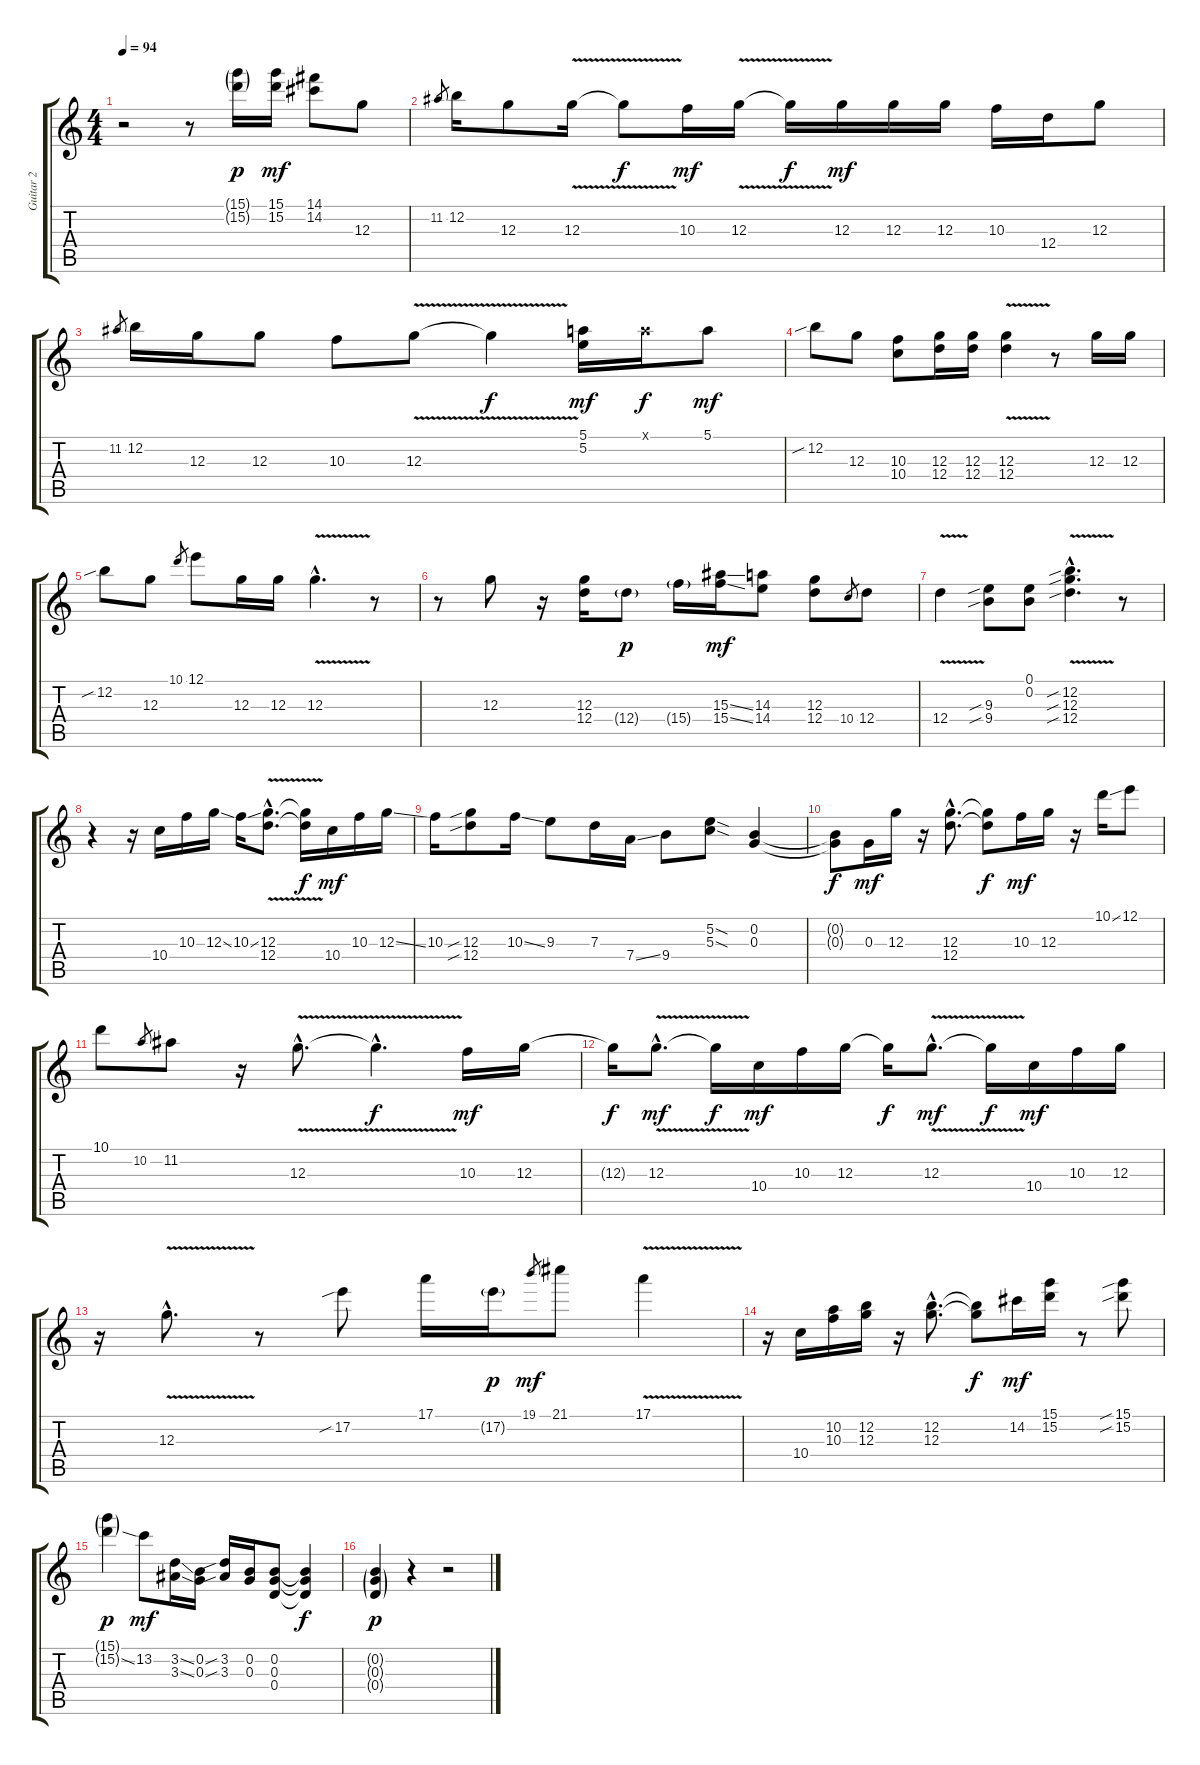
\track ("Guitar 2" "Guitar 2") {instrument acousticguitarnylon}
\staff {score tabs}
\tuning (E4 B3 G3 D3 A2 E2) {hide}
\ts (4 4)
\tempo 94
\clef g2
\ks c
r.2{dy mf} r.8 (15.1{g} 15.2{g}).16{dy p} (15.1 15.2).16{dy mf} (14.1 14.2).8 12.3.8 |
11.2.8{gr} 12.2.16 12.3.8 12.3{v}.16 12.3{t}.8{dy f} 10.3.16{dy mf} 12.3{v}.16 12.3{t}.16{dy f} 12.3.16{dy mf} 12.3.16 12.3.16 10.3.16 12.4.16 12.3.8 |
11.2.8{gr} 12.2.16 12.3.16 12.3.8 10.3.8 12.3{v}.8 12.3{t}.4{dy f} (5.1 5.2).16{dy mf} 5.1{x}.16{dy f} 5.1.8{dy mf} |
12.2{sib}.8 12.3.8 (10.3 10.4).8 (12.3 12.4).16 (12.3 12.4).16 (12.3{v} 12.4).4 r.8 12.3.16 12.3.16 |
12.2{sib}.8 12.3.8 10.1.8{gr} 12.1.8 12.3.16 12.3.16 12.3{v hac}.4{d} r.8 |
r.8 12.3.8 r.16 (12.3 12.4).16 12.4{g}.8{dy p} 15.4{g}.16 (15.3{ss} 15.4{ss}).16{dy mf} (14.3 14.4).8 (12.3 12.4).8 10.4.8{gr} 12.4.8 |
12.4{v}.4 (9.3{sib} 9.4{sib}).8 (0.1 0.2).8 (12.2{sib hac} 12.3{sib hac} 12.4{v sib hac}).4{d} r.8 |
r.4 r.16 10.4.16 10.3.16 12.3{ss}.16 10.3{ss}.16 (12.3{v hac} 12.4{hac}).8{d} (12.3{t} 12.4{t}).16{dy f} 10.4.16{dy mf} 10.3.16 12.3{ss}.16 |
10.3.16 (12.3{sib} 12.4{sib}).8 10.3{ss}.16 9.3.8 7.3.16 7.4{ss}.16 9.4.8 (5.2{sod} 5.3{sod}).8 (0.2 0.3).4 |
(0.2{t} 0.3{t}).8{dy f} 0.3.16{dy mf} 12.3.16 r.16 (12.3{hac} 12.4{hac}).8{d} (12.3{t} 12.4{t}).8{dy f} 10.3.16{dy mf} 12.3.16 r.16 10.1{ss}.16 12.1.8 |
10.1.8 10.2.8{gr} 11.2.8 r.16 12.3{v hac}.8{d} 12.3{hac t}.4{d dy f} 10.3.16{dy mf} 12.3.16 |
12.3{t}.16{dy f} 12.3{v hac}.8{d dy mf} 12.3{t}.16{dy f} 10.4.16{dy mf} 10.3.16 12.3.16 12.3{t}.16{dy f} 12.3{v hac}.8{d dy mf} 12.3{t}.16{dy f} 10.4.16{dy mf} 10.3.16 12.3.16 |
r.16 12.3{v hac}.8{d} r.8 17.2{sib}.8 17.1.16 17.2{g}.16{dy p} 19.1.8{gr dy mf} 21.1.8 17.1{v}.4 |
r.16 10.4.16 (10.2 10.3).16 (12.2 12.3).16 r.16 (12.2{hac} 12.3{hac}).8{d} (12.2{t} 12.3{t}).8{dy f} 14.2.16{dy mf} (15.1 15.2).16 r.8 (15.1{sib} 15.2{sib}).8 |
(15.1{g} 15.2{ss g}).4{dy p} 13.2.8{dy mf} (3.2{ss} 3.3{ss}).16 (0.2 0.3).16 (3.2{sib} 3.3{sib}).16 (0.2 0.3).16 (0.2 0.3 0.4).8 (0.2{t} 0.3{t} 0.4{t}).4{dy f} |
(0.2{g} 0.3{g} 0.4{g}).4{dy p} r.4 r.2
